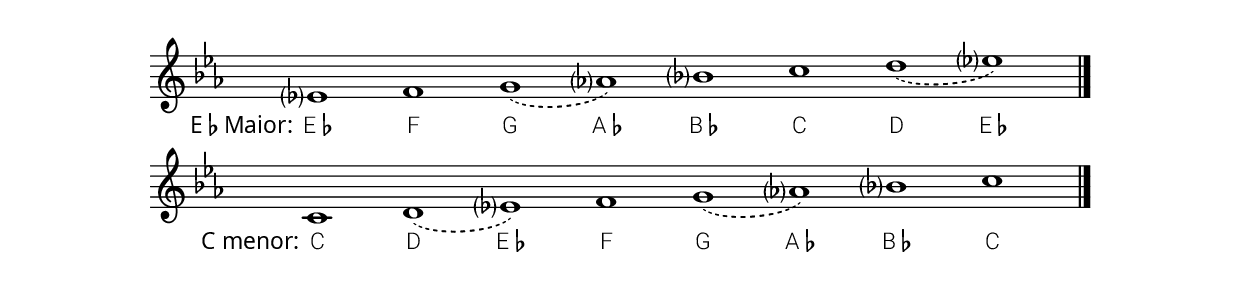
\version "2.24.4"

\include "global.ily"

global = {
  \omit Score.SystemStartBar
  \omit Score.TimeSignature

  \set melismaBusyProperties = #'()
  \slurDown
  \slurDashed

  \key es \major
  \time 32/4
}

sopranoVoiceI = \relative c' {
  \global
  ees?1 f g (aes?) bes? c d (ees?)

  \bar "|."
}

verseSopranoVoiceI = \lyricmode {
  \set stanza =  \markup { E \smaller { \raise #0.3 \flat } Maior: }
  \markup { E \smaller { \raise #0.3 \flat } }
  \markup { F }
  \markup { G }
  \markup { A \smaller { \raise #0.3 \flat } }
  \markup { B \smaller { \raise #0.3 \flat } }
  \markup { C }
  \markup { D }
  \markup { E \smaller { \raise #0.3 \flat } }
}

sopranoVoiceII = \relative c' {
  \global
  c1 d (ees?) f g (aes?) bes? c
}

verseSopranoVoiceII = \lyricmode {
  \set stanza =  "C menor:"
  \markup { C }
  \markup { D }
  \markup { E \smaller { \raise #0.3 \flat } }
  \markup { F }
  \markup { G }
  \markup { A \smaller { \raise #0.3 \flat } }
  \markup { B \smaller { \raise #0.3 \flat } }
  \markup { C }
}

sopranoVoiceIPart = { \sopranoVoiceI }
\addlyrics { \verseSopranoVoiceI }

sopranoVoiceIIPart = { \sopranoVoiceII }
\addlyrics { \verseSopranoVoiceII }

\score {
  <<
    \sopranoVoiceIPart
    \sopranoVoiceIIPart
  >>
  \layout { }
}
